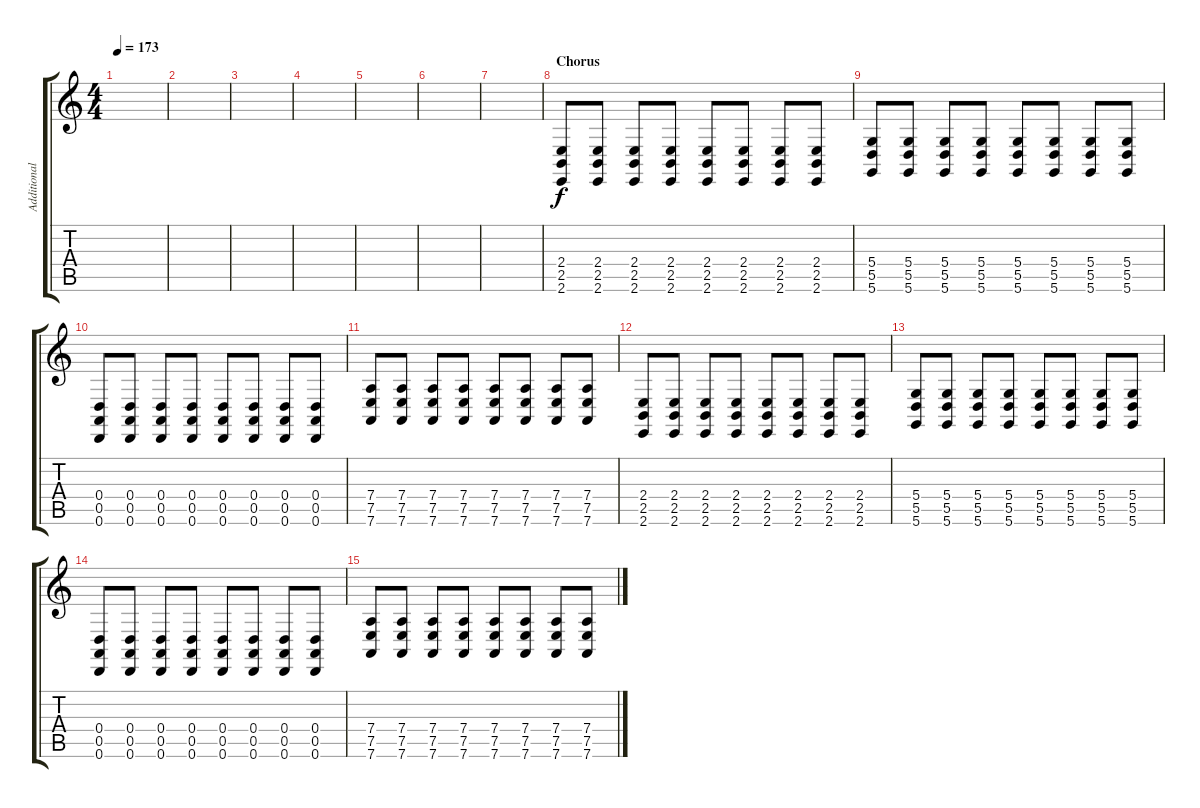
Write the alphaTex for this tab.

\track ("Additional Instruments" "Additional") {instrument synthstrings2}
\staff {score tabs}
\tuning (E4 B3 G3 D3 A2 D2) {hide}
\ts (4 4)
\tempo 173
\clef g2
\ks c
|
|
|
|
|
|
|
\section ("" "Chorus")
(2.4 2.5 2.6).8{volume 5 instrument distortionguitar} (2.4 2.5 2.6).8 (2.4 2.5 2.6).8 (2.4 2.5 2.6).8 (2.4 2.5 2.6).8 (2.4 2.5 2.6).8 (2.4 2.5 2.6).8 (2.4 2.5 2.6).8 |
(5.4 5.5 5.6).8 (5.4 5.5 5.6).8 (5.4 5.5 5.6).8 (5.4 5.5 5.6).8 (5.4 5.5 5.6).8 (5.4 5.5 5.6).8 (5.4 5.5 5.6).8 (5.4 5.5 5.6).8 |
(0.4 0.5 0.6).8 (0.4 0.5 0.6).8 (0.4 0.5 0.6).8 (0.4 0.5 0.6).8 (0.4 0.5 0.6).8 (0.4 0.5 0.6).8 (0.4 0.5 0.6).8 (0.4 0.5 0.6).8 |
(7.4 7.5 7.6).8 (7.4 7.5 7.6).8 (7.4 7.5 7.6).8 (7.4 7.5 7.6).8 (7.4 7.5 7.6).8 (7.4 7.5 7.6).8 (7.4 7.5 7.6).8 (7.4 7.5 7.6).8 |
(2.4 2.5 2.6).8 (2.4 2.5 2.6).8 (2.4 2.5 2.6).8 (2.4 2.5 2.6).8 (2.4 2.5 2.6).8 (2.4 2.5 2.6).8 (2.4 2.5 2.6).8 (2.4 2.5 2.6).8 |
(5.4 5.5 5.6).8 (5.4 5.5 5.6).8 (5.4 5.5 5.6).8 (5.4 5.5 5.6).8 (5.4 5.5 5.6).8 (5.4 5.5 5.6).8 (5.4 5.5 5.6).8 (5.4 5.5 5.6).8 |
(0.4 0.5 0.6).8 (0.4 0.5 0.6).8 (0.4 0.5 0.6).8 (0.4 0.5 0.6).8 (0.4 0.5 0.6).8 (0.4 0.5 0.6).8 (0.4 0.5 0.6).8 (0.4 0.5 0.6).8 |
(7.4 7.5 7.6).8 (7.4 7.5 7.6).8 (7.4 7.5 7.6).8 (7.4 7.5 7.6).8 (7.4 7.5 7.6).8 (7.4 7.5 7.6).8 (7.4 7.5 7.6).8 (7.4 7.5 7.6).8
